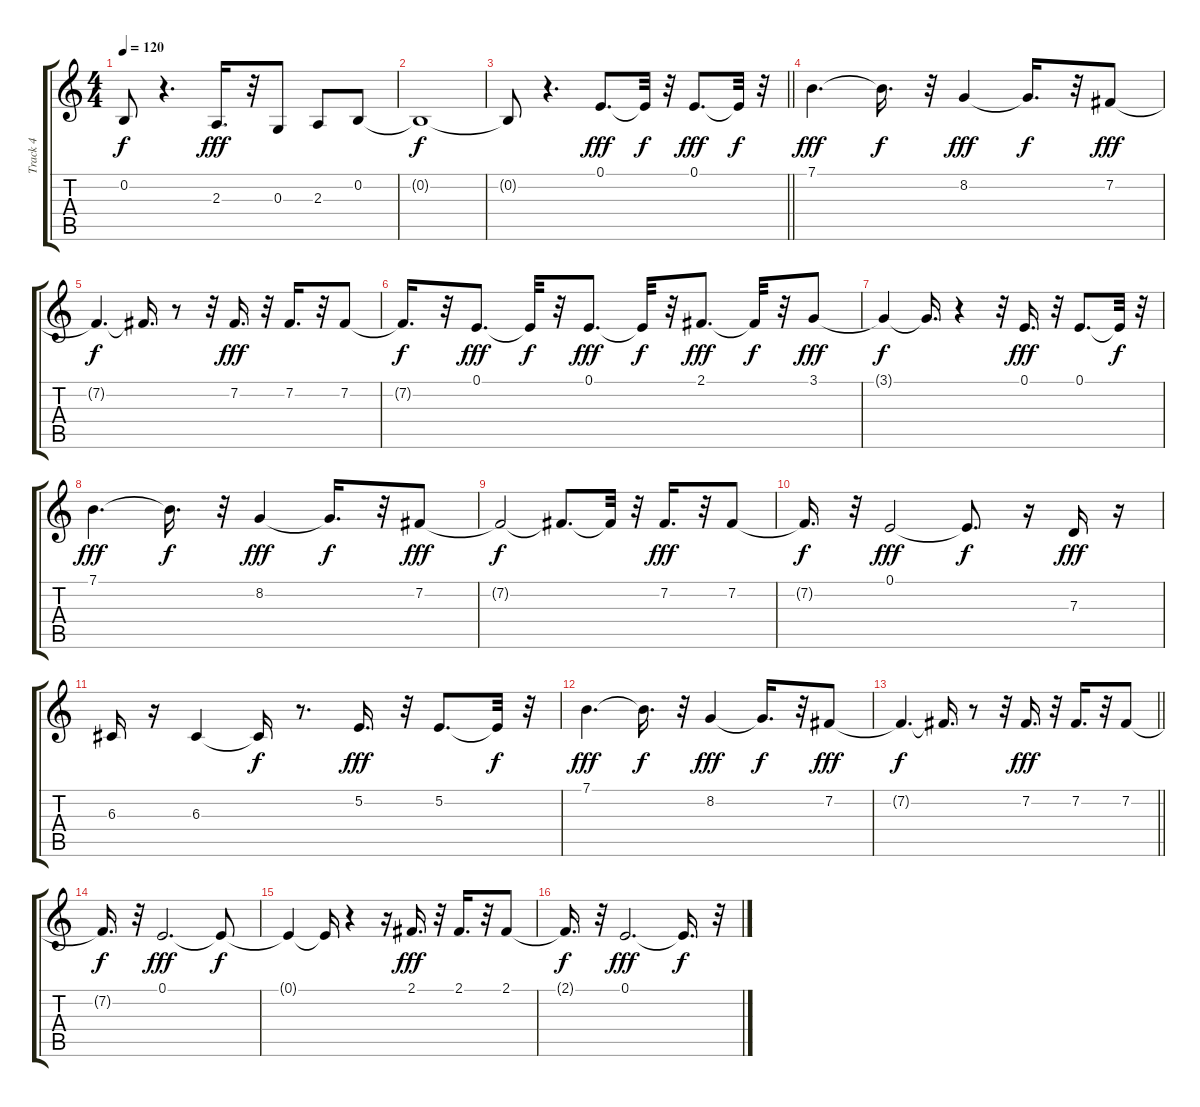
\track ("Track 4" "Track 4") {instrument oboe}
\staff {score tabs}
\tuning (E4 B3 G3 D3 A2 E2) {hide}
\ts (4 4)
\tempo 120
\clef g2
\ks c
0.2{t}.8{dy f} r.4{d} 2.3.16{d dy fff} r.32 0.3.8 2.3.8 0.2.8 |
0.2{t}.1{dy f} |
\barLineRight lightlight
0.2{t}.8 r.4{d} 0.1.8{d dy fff} 0.1{t}.32{dy f} r.32 0.1.8{d dy fff} 0.1{t}.32{dy f} r.32 |
7.1.4{d dy fff} 7.1{t}.16{d dy f} r.32 8.2.4{dy fff} 8.2{t}.16{d dy f} r.32 7.2.8{dy fff} |
7.2{t}.4{d dy f} 7.2{t}.16{d} r.8 r.32 7.2.16{d dy fff} r.32 7.2.16{d} r.32 7.2.8 |
7.2{t}.16{d dy f} r.32 0.1.8{d dy fff} 0.1{t}.32{dy f} r.32 0.1.8{d dy fff} 0.1{t}.32{dy f} r.32 2.1.8{d dy fff} 2.1{t}.32{dy f} r.32 3.1.8{dy fff} |
3.1{t}.4{dy f} 3.1{t}.16{d} r.4 r.32 0.1.16{d dy fff} r.32 0.1.8{d} 0.1{t}.32{dy f} r.32 |
7.1.4{d dy fff} 7.1{t}.16{d dy f} r.32 8.2.4{dy fff} 8.2{t}.16{d dy f} r.32 7.2.8{dy fff} |
7.2{t}.2{dy f} 7.2{t}.8{d} 7.2{t}.32 r.32 7.2.16{d dy fff} r.32 7.2.8 |
7.2{t}.16{d dy f} r.32 0.1.2{dy fff} 0.1{t}.8{d dy f} r.16 7.3.16{dy fff} r.16 |
6.3.16 r.16 6.3.4 6.3{t}.16{dy f} r.8{d} 5.2.16{d dy fff} r.32 5.2.8{d} 5.2{t}.32{dy f} r.32 |
7.1.4{d dy fff} 7.1{t}.16{d dy f} r.32 8.2.4{dy fff} 8.2{t}.16{d dy f} r.32 7.2.8{dy fff} |
\barLineRight lightlight
7.2{t}.4{d dy f} 7.2{t}.16{d} r.8 r.32 7.2.16{d dy fff} r.32 7.2.16{d} r.32 7.2.8 |
7.2{t}.16{d dy f} r.32 0.1.2{d dy fff} 0.1{t}.8{dy f} |
0.1{t}.4 0.1{t}.16 r.4 r.16 2.1.16{d dy fff} r.32 2.1.16{d} r.32 2.1.8 |
2.1{t}.16{d dy f} r.32 0.1.2{d dy fff} 0.1{t}.16{d dy f} r.32
